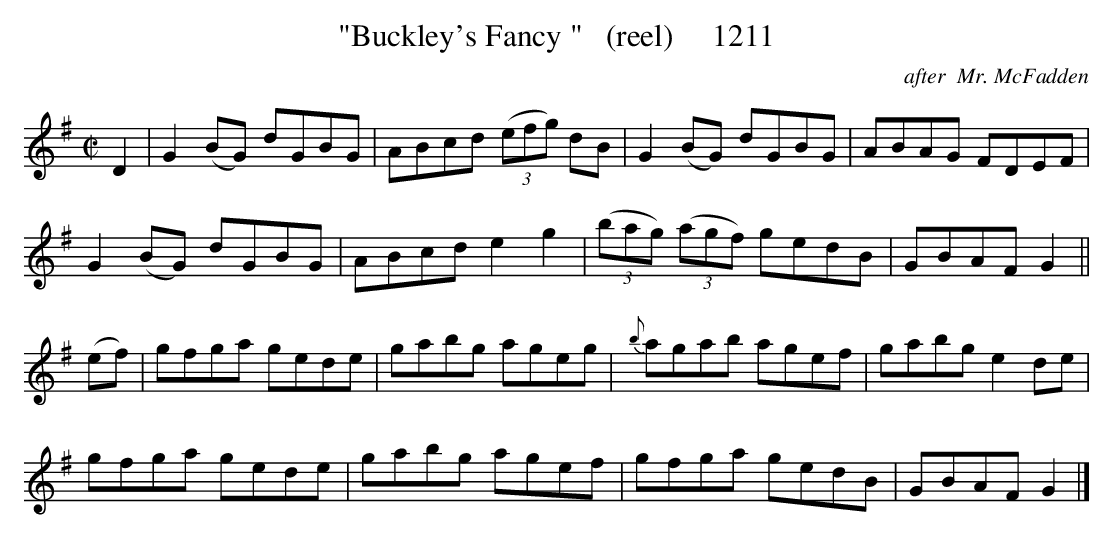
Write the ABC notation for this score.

X:1
T:"Buckley's Fancy "   (reel)     1211
C:after  Mr. McFadden
BRENNAN July 2003 (HTTP://WWW.SOSYOURMOM.COM)
M:C|
L:1/8
K:G
D2|G2(BG) dGBG|ABcd (3(efg) dB|G2(BG) dGBG|ABAG FDEF|
G2(BG) dGBG|ABcd e2g2|(3(bag)  (3(agf) gedB|GBAF G2||
(ef)|gfga gede|gabg ageg|{b}agab agef|gabg e2de|
gfga gede|gabg agef|gfga gedB|GBAF G2|]
